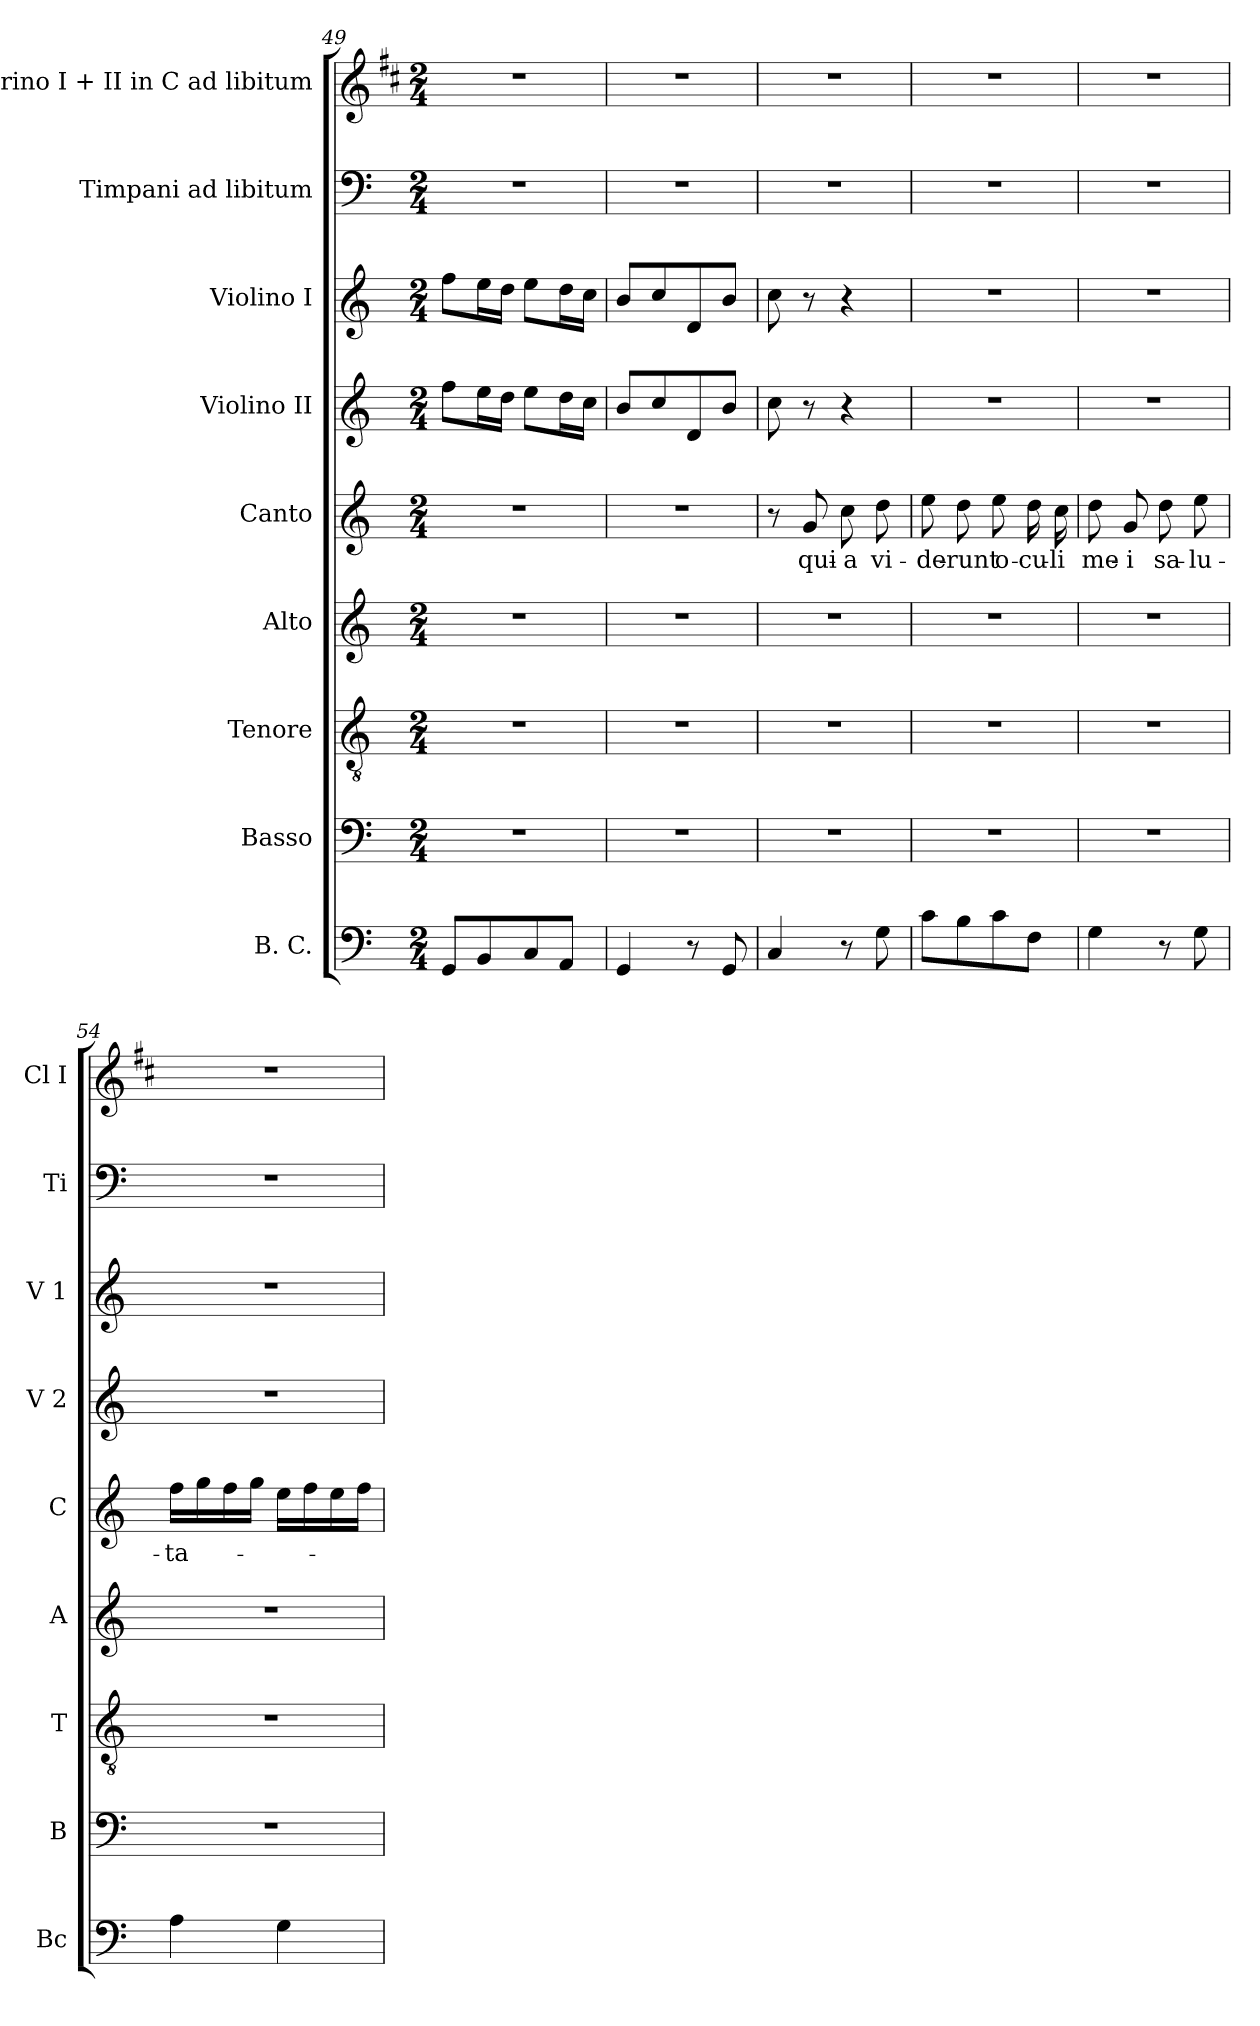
**kern	**kern	**kern	**kern	**kern	**text	**kern	**kern	**kern	**kern
*part9	*part8	*part7	*part6	*part5	*part5	*part4	*part3	*part2	*part1
*staff9	*staff8	*staff7	*staff6	*staff5	*staff5	*staff4	*staff3	*staff2	*staff1
*I"B. C.	*I"Basso	*I"Tenore	*I"Alto	*I"Canto	*	*I"Violino II	*I"Violino I	*I"Timpani ad libitum	*I"Clarino I + II in C ad libitum
*I'Bc	*I'B	*I'T	*I'A	*I'C	*	*I'V 2	*I'V 1	*I'Ti	*I'Cl I
*clefF4	*clefF4	*clefGv2	*clefG2	*clefG2	*	*clefG2	*clefG2	*clefF4	*clefG2
*	*	*	*	*	*	*	*	*	*ITrd1c2
*k[]	*k[]	*k[]	*k[]	*k[]	*	*k[]	*k[]	*k[]	*k[]
*M2/4	*M2/4	*M2/4	*M2/4	*M2/4	*	*M2/4	*M2/4	*M2/4	*M2/4
=49	=49	=49	=49	=49	=49	=49	=49	=49	=49
8GG/L	2r	2r	2r	2r	.	8ff\L	8ff\L	2r	2r
8BB/	.	.	.	.	.	16ee\L	16ee\L	.	.
.	.	.	.	.	.	16dd\JJ	16dd\JJ	.	.
8C/	.	.	.	.	.	8ee\L	8ee\L	.	.
8AA/J	.	.	.	.	.	16dd\L	16dd\L	.	.
.	.	.	.	.	.	16cc\JJ	16cc\JJ	.	.
=50	=50	=50	=50	=50	=50	=50	=50	=50	=50
4GG/	2r	2r	2r	2r	.	8b/L	8b/L	2r	2r
.	.	.	.	.	.	8cc/	8cc/	.	.
8r	.	.	.	.	.	8d/	8d/	.	.
8GG/	.	.	.	.	.	8b/J	8b/J	.	.
=51	=51	=51	=51	=51	=51	=51	=51	=51	=51
4C/	2r	2r	2r	8r	.	8cc\	8cc\	2r	2r
!	!	!	!	!	!LO:LY:b	!	!	!	!
.	.	.	.	8g/	qui-	8r	8r	.	.
!	!	!	!	!	!LO:LY:b	!	!	!	!
8r	.	.	.	8cc\	-a	4r	4r	.	.
!	!	!	!	!	!LO:LY:b	!	!	!	!
8G\	.	.	.	8dd\	vi-	.	.	.	.
=52	=52	=52	=52	=52	=52	=52	=52	=52	=52
!	!	!	!	!	!LO:LY:b	!	!	!	!
8c\L	2r	2r	2r	8ee\	-de-	2r	2r	2r	2r
!	!	!	!	!	!LO:LY:b	!	!	!	!
8B\	.	.	.	8dd\	-runt	.	.	.	.
!	!	!	!	!	!LO:LY:b	!	!	!	!
8c\	.	.	.	8ee\	o-	.	.	.	.
!	!	!	!	!	!LO:LY:b	!	!	!	!
8F\J	.	.	.	16dd\	-cu-	.	.	.	.
!	!	!	!	!	!LO:LY:b	!	!	!	!
.	.	.	.	16cc\	-li	.	.	.	.
=53	=53	=53	=53	=53	=53	=53	=53	=53	=53
!	!	!	!	!	!LO:LY:b	!	!	!	!
4G\	2r	2r	2r	8dd\	me-	2r	2r	2r	2r
!	!	!	!	!	!LO:LY:b	!	!	!	!
.	.	.	.	8g/	-i	.	.	.	.
!	!	!	!	!	!LO:LY:b	!	!	!	!
8r	.	.	.	8dd\	sa-	.	.	.	.
!	!	!	!	!	!LO:LY:b	!	!	!	!
8G\	.	.	.	8ee\	-lu-	.	.	.	.
!!LO:PB:g=z
=54	=54	=54	=54	=54	=54	=54	=54	=54	=54
!	!	!	!	!	!LO:LY:b	!	!	!	!
4A\	2r	2r	2r	16ff\LL	-ta-	2r	2r	2r	2r
.	.	.	.	16gg\	.	.	.	.	.
.	.	.	.	16ff\	.	.	.	.	.
.	.	.	.	16gg\JJ	.	.	.	.	.
4G\	.	.	.	16ee\LL	.	.	.	.	.
.	.	.	.	16ff\	.	.	.	.	.
.	.	.	.	16ee\	.	.	.	.	.
.	.	.	.	16ff\JJ	.	.	.	.	.
=	=	=	=	=	=	=	=	=	=
*-	*-	*-	*-	*-	*-	*-	*-	*-	*-
